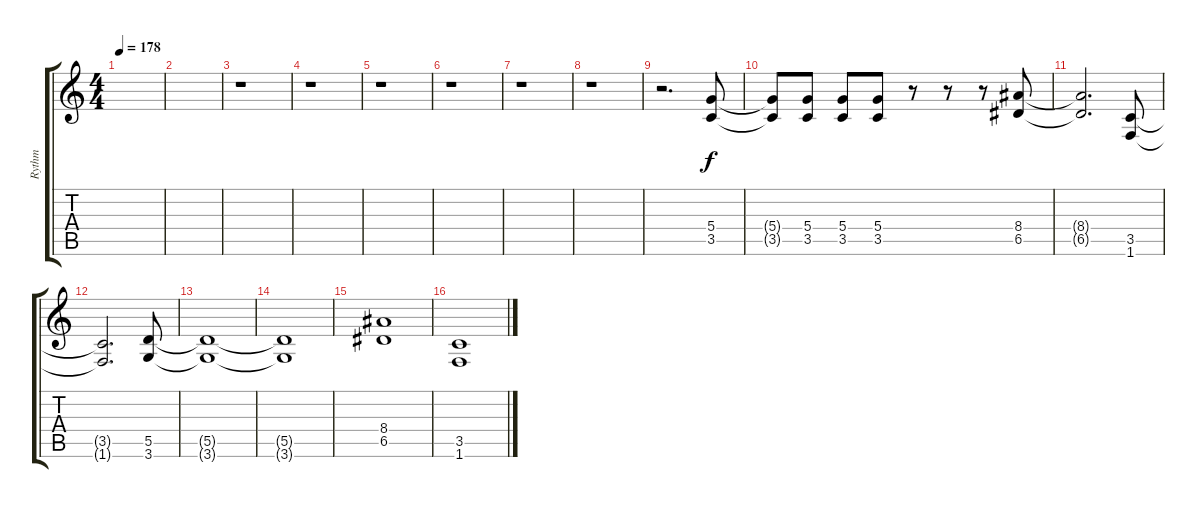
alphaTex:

\track ("Rythm" "Rythm") {instrument distortionguitar}
\staff {score tabs}
\tuning (E4 B3 G3 D3 A2 E2) {hide}
\ts (4 4)
\tempo 178
\clef g2
\ks c
|
|
\section ("" "")
r.1 |
r.1 |
r.1 |
r.1 |
r.1 |
r.1 |
r.2{d} (5.4 3.5).8 |
(5.4{t} 3.5{t}).8 (5.4 3.5).8 (5.4 3.5).8 (5.4 3.5).8 r.8 r.8 r.8 (8.4 6.5).8 |
\section ("" "")
(8.4{t} 6.5{t}).2{d} (3.5 1.6).8 |
(3.5{t} 1.6{t}).2{d} (5.5 3.6).8 |
(5.5{t} 3.6{t}).1 |
(5.5{t} 3.6{t}).1 |
(8.4 6.5).1 |
(3.5 1.6).1
